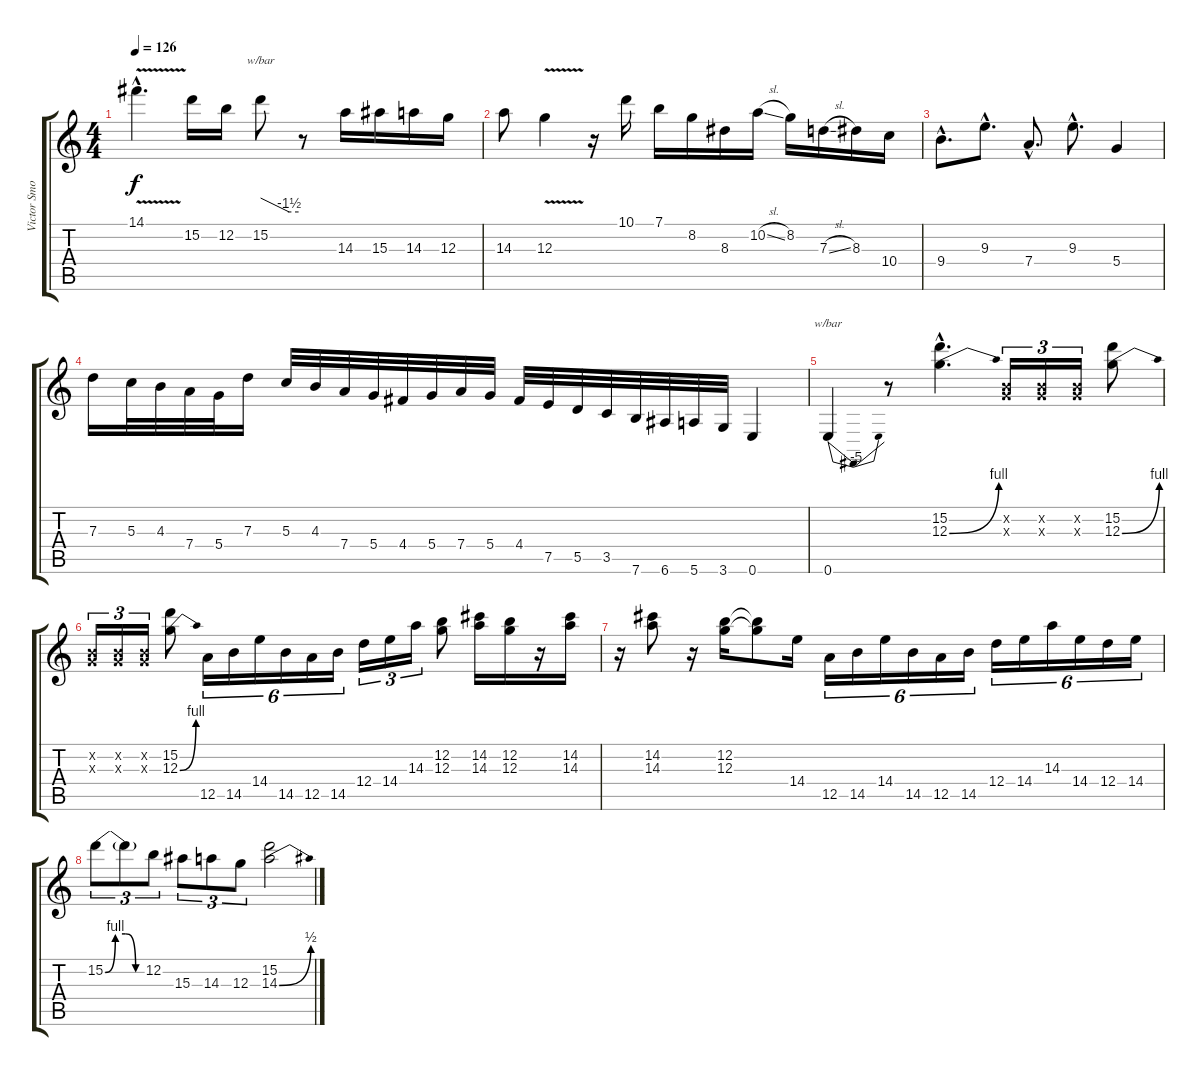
\track ("Victor Smolski" "Victor Smo") {instrument distortionguitar}
\staff {score tabs}
\tuning (E4 B3 G3 D3 A2 E2) {hide}
\ts (4 4)
\tempo 126
\clef g2
\ks c
14.1{v hac}.4{d dy f} 15.2.16 12.2.16 15.2.8{tbe (custom default 0 0 45 -6 60 -6)} r.8 14.3.16 15.3.16 14.3.16 12.3.16 |
14.3.8 12.3{v}.4 r.16 10.1.16 7.1.16 8.2.16 8.3.16 10.2{sl}.16 8.2.16 7.3{sl}.16 8.3.16 10.4.16 |
9.4{hac}.8{d} 9.3{hac}.8{d} 7.4{hac}.8{d} 9.3{hac}.8{d} 5.4.4 |
7.3.16 5.3.32 4.3.32 7.4.32 5.4.32 7.3.16 5.3.32 4.3.32 7.4.32 5.4.32 4.4.32 5.4.32 7.4.32 5.4.32 4.4.32 7.5.32 5.5.32 3.5.32 7.6.32 6.6.32 5.6.32 3.6.32 0.6.4 |
0.6.4{tbe (dip default 0 0 30 -20 60 0)} r.8 (15.2{hac} 12.3{be (bend 0 0 60 4) hac}).4{d} (0.2{x} 0.3{x}).16{tu (3 2)} (0.2{x} 0.3{x}).16{tu (3 2)} (0.2{x} 0.3{x}).16{tu (3 2)} (15.2 12.3{be (bend 0 0 60 4)}).8 |
(0.2{x} 0.3{x}).16{tu (3 2)} (0.2{x} 0.3{x}).16{tu (3 2)} (0.2{x} 0.3{x}).16{tu (3 2)} (15.2 12.3{be (bend 0 0 60 4)}).8 12.5.16{tu (6 4)} 14.5.16{tu (6 4)} 14.4.16{tu (6 4)} 14.5.16{tu (6 4)} 12.5.16{tu (6 4)} 14.5.16{tu (6 4)} 12.4.16{tu (3 2)} 14.4.16{tu (3 2)} 14.3.16{tu (3 2)} (12.2 12.3).8 (14.2 14.3).16 (12.2 12.3).16 r.16 (14.2 14.3).16 |
r.16 (14.2 14.3).8 r.16 (12.2 12.3).16 (12.2{t} 12.3{t}).8 14.4.16 12.5.16{tu (6 4)} 14.5.16{tu (6 4)} 14.4.16{tu (6 4)} 14.5.16{tu (6 4)} 12.5.16{tu (6 4)} 14.5.16{tu (6 4)} 12.4.16{tu (6 4)} 14.4.16{tu (6 4)} 14.3.16{tu (6 4)} 14.4.16{tu (6 4)} 12.4.16{tu (6 4)} 14.4.16{tu (6 4)} |
15.2{be (custom 0 0 15 4 30 4 45 0 60 0)}.8{tu (3 2)} 15.2{t}.8{tu (3 2)} 12.2.8{tu (3 2)} 15.3.8{tu (3 2)} 14.3.8{tu (3 2)} 12.3.8{tu (3 2)} (15.2 14.3{be (bend 0 0 60 2)}).2
